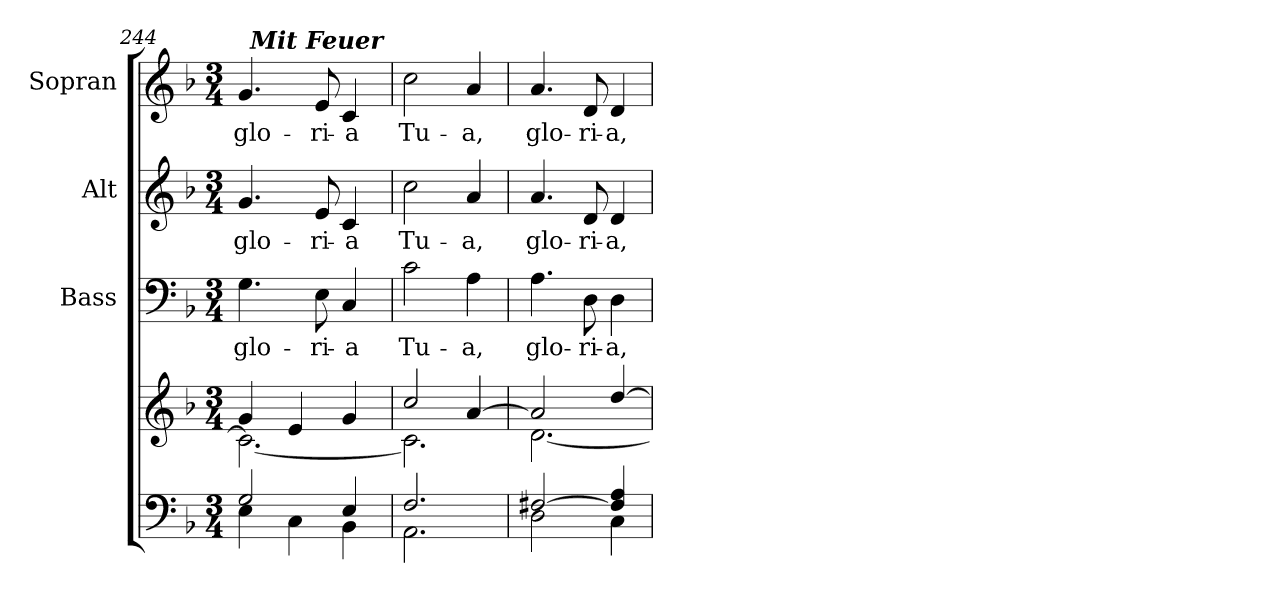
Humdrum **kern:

**kern	**kern	**kern	**text	**kern	**text	**kern	**text
*part4	*part4	*part3	*part3	*part2	*part2	*part1	*part1
*staff5	*staff4	*staff3	*staff3	*staff2	*staff2	*staff1	*staff1
*	*	*I"Bass	*	*I"Alt	*	*I"Sopran	*
*	*	*I'B.	*	*I'A.	*	*I'S.	*
*clefF4	*clefG2	*clefF4	*	*clefG2	*	*clefG2	*
*k[b-]	*k[b-]	*k[b-]	*	*k[b-]	*	*k[b-]	*
*F:	*F:	*F:	*	*F:	*	*F:	*
*M3/4	*M3/4	*M3/4	*	*M3/4	*	*M3/4	*
=244	=244	=244	=244	=244	=244	=244	=244
*^	*^	*	*	*	*	*	*
!	!	!	!	!	!LO:LY:b	!	!LO:LY:b	!	!LO:LY:b
*	*	*	*	*	*	*	*	*^	*
2G/	4E\	4g/	2.c\_	4.G\	glo-	4.g/	glo-	4.g/	32ryy	glo-
!	!	!	!	!	!	!	!	!	!LO:TX:a:Bi:t=Mit Feuer	!
.	.	.	.	.	.	.	.	.	2ryy	.
.	4C\	4e/	.	.	.	.	.	.	.	.
!	!	!	!	!	!LO:LY:b	!	!LO:LY:b	!	!	!LO:LY:b
.	.	.	.	8E\	-ri-	8e/	-ri-	8e/	.	-ri-
!	!	!	!	!	!LO:LY:b	!	!LO:LY:b	!	!	!LO:LY:b
4E/	4BB-\	4g/	.	4C/	-a	4c/	-a	4c/	.	-a
.	.	.	.	.	.	.	.	.	8..ryy	.
=245	=245	=245	=245	=245	=245	=245	=245	=245	=245	=245
!	!	!	!	!	!LO:LY:b	!	!LO:LY:b	!	!	!LO:LY:b
*	*	*	*	*	*	*	*	*v	*v	*
2.F/	2.AA\	2cc/	2.c\]	2c\	Tu-	2cc\	Tu-	2cc\	Tu-
!	!	!	!	!	!LO:LY:b	!	!LO:LY:b	!	!LO:LY:b
.	.	[>4a/	.	4A\	-a,	4a/	-a,	4a/	-a,
=246	=246	=246	=246	=246	=246	=246	=246	=246	=246
!	!	!	!	!	!LO:LY:b	!	!LO:LY:b	!	!LO:LY:b
[>2F#X/	2D\	2a/]	[<2.d\	4.A\	glo-	4.a/	glo-	4.a/	glo-
!	!	!	!	!	!LO:LY:b	!	!LO:LY:b	!	!LO:LY:b
.	.	.	.	8D\	-ri-	8d/	-ri-	8d/	-ri-
!	!	!	!	!	!LO:LY:b	!	!LO:LY:b	!	!LO:LY:b
4F#/] 4A/	4C\	[>4dd/	.	4D\	-a,	4d/	-a,	4d/	-a,
*v	*v	*	*	*	*	*	*	*	*
*	*v	*v	*	*	*	*	*	*
=	=	=	=	=	=	=	=
*-	*-	*-	*-	*-	*-	*-	*-
